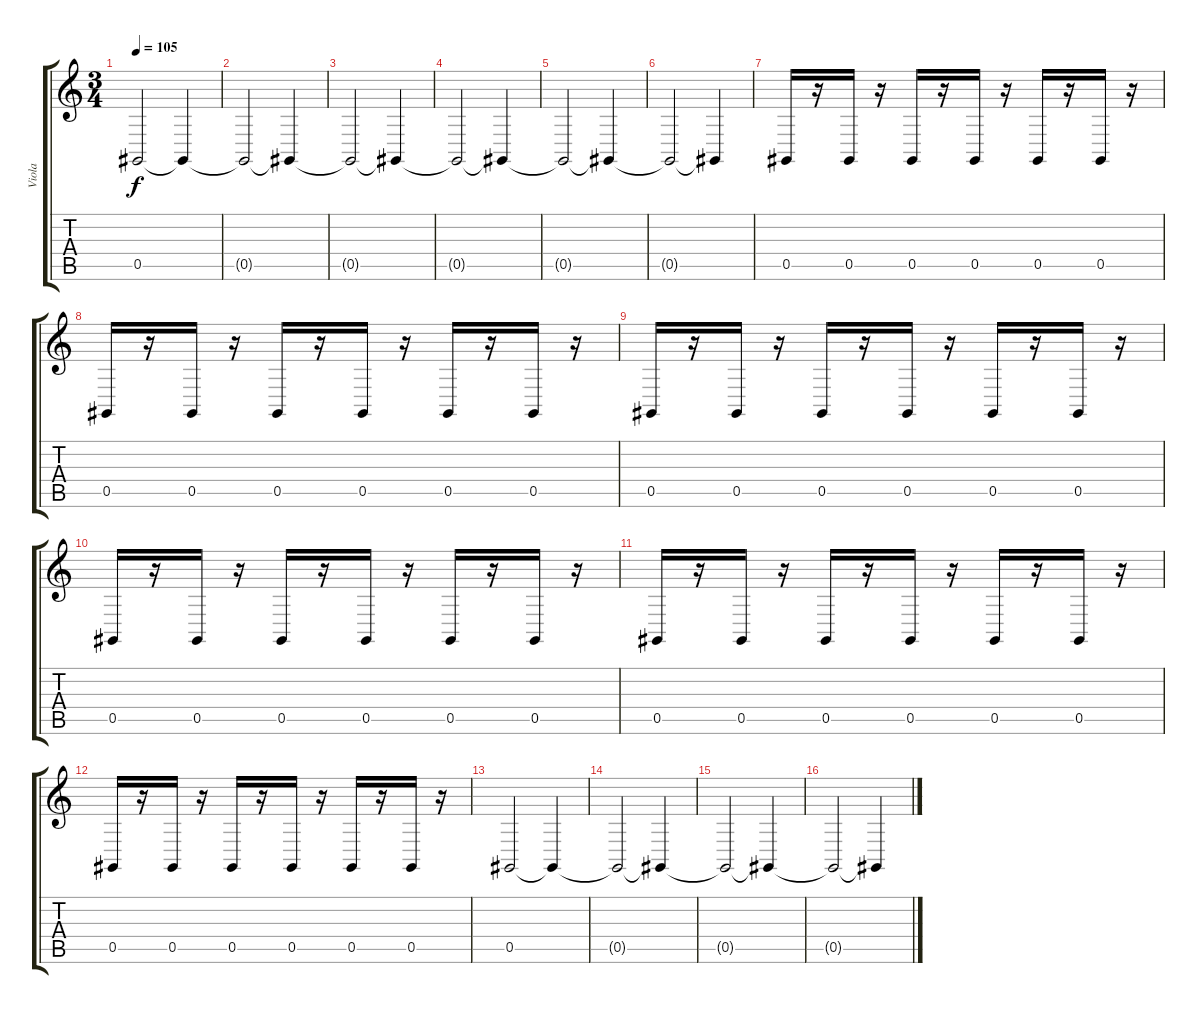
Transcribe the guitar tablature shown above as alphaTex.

\track ("Viola" "Viola") {instrument viola}
\staff {score tabs}
\tuning (Eb4 Bb3 Gb3 Db3 Ab2 Eb2) {hide}
\ts (3 4)
\tempo 105
\clef g2
\ks c
0.5{t}.2{dy f} 0.5{t}.4 |
0.5{t}.2 0.5{t}.4 |
0.5{t}.2 0.5{t}.4 |
0.5{t}.2 0.5{t}.4 |
0.5{t}.2 0.5{t}.4 |
0.5{t}.2 0.5{t}.4 |
0.5.16 r.16 0.5.16 r.16 0.5.16 r.16 0.5.16 r.16 0.5.16 r.16 0.5.16 r.16 |
0.5.16 r.16 0.5.16 r.16 0.5.16 r.16 0.5.16 r.16 0.5.16 r.16 0.5.16 r.16 |
0.5.16 r.16 0.5.16 r.16 0.5.16 r.16 0.5.16 r.16 0.5.16 r.16 0.5.16 r.16 |
0.5.16 r.16 0.5.16 r.16 0.5.16 r.16 0.5.16 r.16 0.5.16 r.16 0.5.16 r.16 |
0.5.16 r.16 0.5.16 r.16 0.5.16 r.16 0.5.16 r.16 0.5.16 r.16 0.5.16 r.16 |
0.5.16 r.16 0.5.16 r.16 0.5.16 r.16 0.5.16 r.16 0.5.16 r.16 0.5.16 r.16 |
0.5.2 0.5{t}.4 |
0.5{t}.2 0.5{t}.4 |
0.5{t}.2 0.5{t}.4 |
0.5{t}.2 0.5{t}.4
